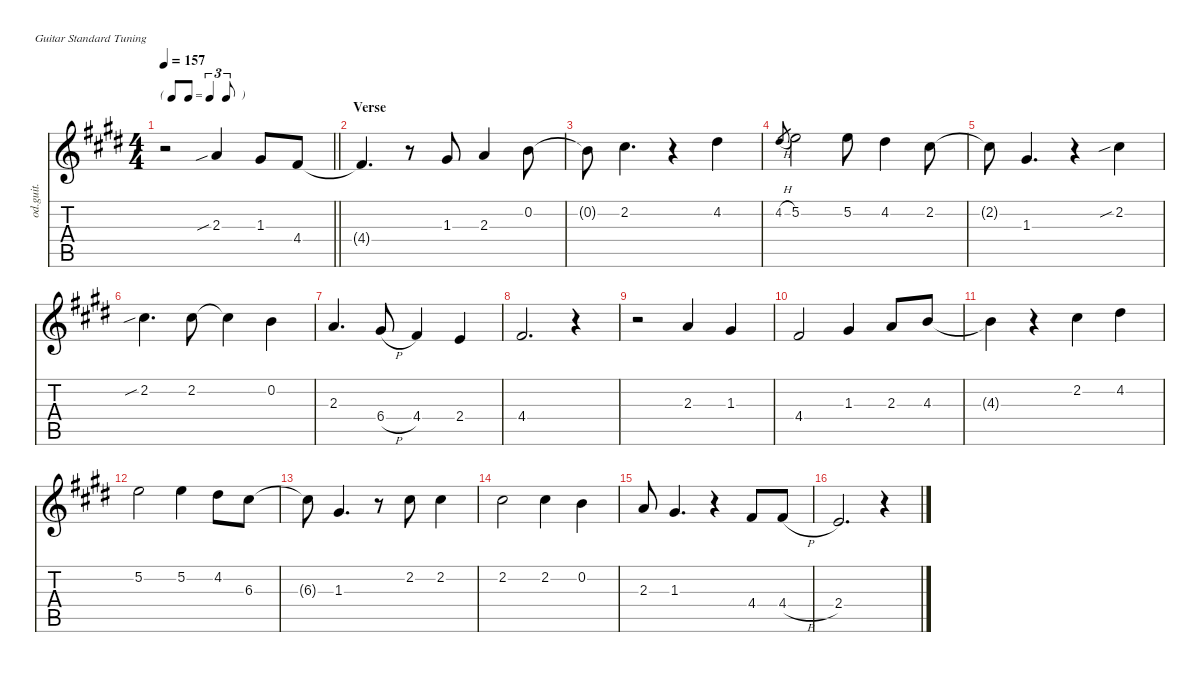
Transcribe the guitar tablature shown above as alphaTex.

\defaultSystemsLayout 4
\hideDynamics
\bracketExtendMode nobrackets
\otherSystemsTrackNameOrientation horizontal
\track ("Paul" "od.guit.") {instrument overdrivenguitar}
\staff {score tabs}
\tuning (E4 B3 G3 D3 A2 E2)
\ts (4 4)
\tf triplet8th
\tempo 157
\clef g2
\barLineRight lightlight
\ks e
r.2{dy f} 2.3{sib acc forcenatural}.4 1.3{acc #}.8 4.4{acc #}.8 |
\section ("" "Verse")
4.4{t acc #}.4{d} r.8 1.3{acc #}.8 2.3{acc forcenatural}.4 0.2{acc forcenatural}.8 |
0.2{t acc forcenatural}.8 2.2{acc #}.4{d} r.4 4.2{acc #}.4 |
4.2{h acc #}.8{gr dy mf} 5.2{acc forcenatural}.2{dy f} 5.2{acc forcenatural}.8 4.2{acc #}.4 2.2{acc #}.8 |
2.2{t acc #}.8 1.3{acc #}.4{d} r.4 2.2{sib acc #}.4 |
2.2{sib acc #}.4{d} 2.2{acc #}.8 2.2{t acc #}.4 0.2{acc forcenatural}.4 |
2.3{acc forcenatural}.4{d} 6.4{h acc #}.8 4.4{acc #}.4 2.4{acc forcenatural}.4 |
4.4{acc #}.2{d} r.4 |
r.2 2.3{acc forcenatural}.4 1.3{acc #}.4 |
4.4{acc #}.2 1.3{acc #}.4 2.3{acc forcenatural}.8 4.3{acc forcenatural}.8 |
4.3{t acc forcenatural}.4 r.4 2.2{acc #}.4 4.2{acc #}.4 |
5.2{acc forcenatural}.2 5.2{acc forcenatural}.4 4.2{acc #}.8 6.3{acc #}.8 |
6.3{t acc #}.8 1.3{acc #}.4{d} r.8 2.2{acc #}.8 2.2{acc #}.4 |
2.2{acc #}.2 2.2{acc #}.4 0.2{acc forcenatural}.4 |
2.3{acc forcenatural}.8 1.3{acc #}.4{d} r.4 4.4{acc #}.8 4.4{h acc #}.8 |
2.4{acc forcenatural}.2{d} r.4
